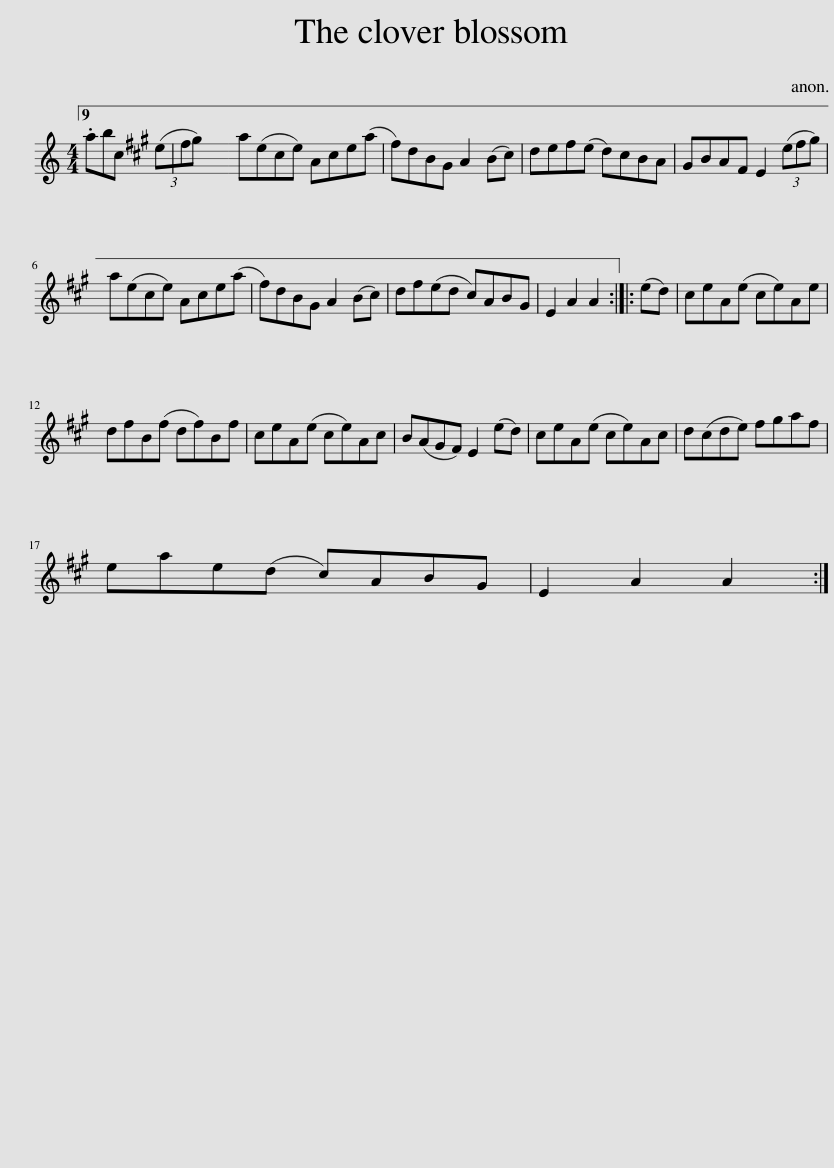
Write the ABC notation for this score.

X:1
L:1/8
M:4/4
I:linebreak $
K:C
V:1 treble
V:1
 .abc (3(e^f^g) | a(e^ce) Ace(a | ^f)dB^G A2 (B^c) | de^f(e d)^cBA | ^GBA^F E2 (3(e^f^g) |$ %5
 a(e^ce) Ace(a | ^f)dB^G A2 (B^c) | d^f(ed ^c)AB^G | E2 A2 A2 :: (ed) | %10
 ^ceA(e ce)Ae |$ d^fB(f df)Bf | ^ceA(e ce)Ac | B(A^G^F) E2 (ed) | ^ceA(e ce)Ac | %15
 d(^cde) ^f^gaf |$ eae(d ^c)AB^G | E2 A2 A2 :| %18
